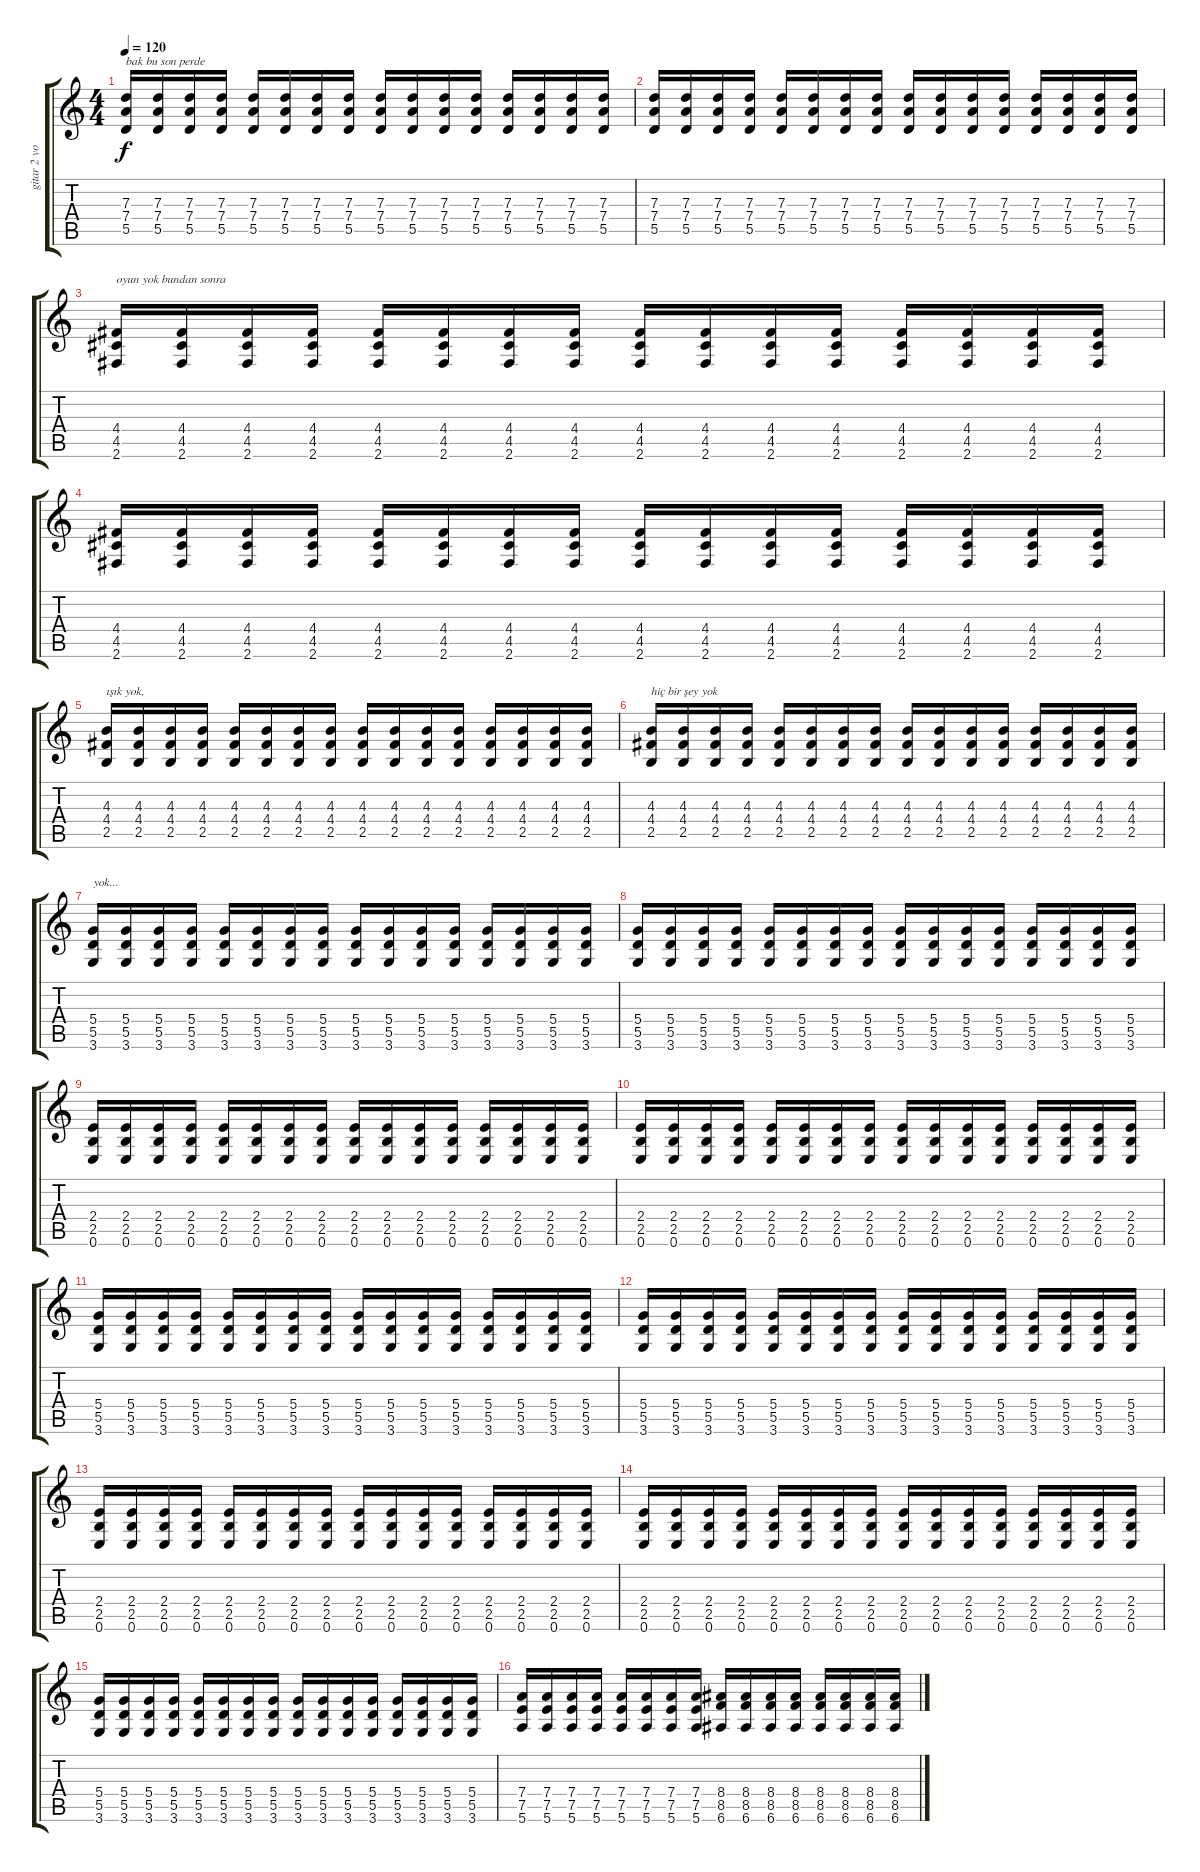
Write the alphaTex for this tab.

\track ("gitar 2 vokal" "gitar 2 vo") {instrument electricguitarclean}
\staff {score tabs}
\tuning (E4 B3 G3 D3 A2 E2) {hide}
\ts (4 4)
\tempo 120
\clef g2
\ks c
(7.3 7.4 5.5).16{txt "bak bu son perde " dy f instrument distortionguitar} (7.3 7.4 5.5).16{instrument distortionguitar} (7.3 7.4 5.5).16{instrument distortionguitar} (7.3 7.4 5.5).16{instrument distortionguitar} (7.3 7.4 5.5).16{instrument distortionguitar} (7.3 7.4 5.5).16{instrument distortionguitar} (7.3 7.4 5.5).16{instrument distortionguitar} (7.3 7.4 5.5).16{instrument distortionguitar} (7.3 7.4 5.5).16{instrument distortionguitar} (7.3 7.4 5.5).16{instrument distortionguitar} (7.3 7.4 5.5).16{instrument distortionguitar} (7.3 7.4 5.5).16{instrument distortionguitar} (7.3 7.4 5.5).16{instrument distortionguitar} (7.3 7.4 5.5).16{instrument distortionguitar} (7.3 7.4 5.5).16{instrument distortionguitar} (7.3 7.4 5.5).16{instrument distortionguitar} |
(7.3 7.4 5.5).16{instrument distortionguitar} (7.3 7.4 5.5).16{instrument distortionguitar} (7.3 7.4 5.5).16{instrument distortionguitar} (7.3 7.4 5.5).16{instrument distortionguitar} (7.3 7.4 5.5).16{instrument distortionguitar} (7.3 7.4 5.5).16{instrument distortionguitar} (7.3 7.4 5.5).16{instrument distortionguitar} (7.3 7.4 5.5).16{instrument distortionguitar} (7.3 7.4 5.5).16{instrument distortionguitar} (7.3 7.4 5.5).16{instrument distortionguitar} (7.3 7.4 5.5).16{instrument distortionguitar} (7.3 7.4 5.5).16{instrument distortionguitar} (7.3 7.4 5.5).16{instrument distortionguitar} (7.3 7.4 5.5).16{instrument distortionguitar} (7.3 7.4 5.5).16{instrument distortionguitar} (7.3 7.4 5.5).16{instrument distortionguitar} |
(4.4 4.5 2.6).16{txt "oyun yok bundan sonra"} (4.4 4.5 2.6).16 (4.4 4.5 2.6).16 (4.4 4.5 2.6).16 (4.4 4.5 2.6).16 (4.4 4.5 2.6).16 (4.4 4.5 2.6).16 (4.4 4.5 2.6).16 (4.4 4.5 2.6).16 (4.4 4.5 2.6).16 (4.4 4.5 2.6).16 (4.4 4.5 2.6).16 (4.4 4.5 2.6).16 (4.4 4.5 2.6).16 (4.4 4.5 2.6).16 (4.4 4.5 2.6).16 |
(4.4 4.5 2.6).16 (4.4 4.5 2.6).16 (4.4 4.5 2.6).16 (4.4 4.5 2.6).16 (4.4 4.5 2.6).16 (4.4 4.5 2.6).16 (4.4 4.5 2.6).16 (4.4 4.5 2.6).16 (4.4 4.5 2.6).16 (4.4 4.5 2.6).16 (4.4 4.5 2.6).16 (4.4 4.5 2.6).16 (4.4 4.5 2.6).16 (4.4 4.5 2.6).16 (4.4 4.5 2.6).16 (4.4 4.5 2.6).16 |
(4.3 4.4 2.5).16{txt "ışık yok,"} (4.3 4.4 2.5).16 (4.3 4.4 2.5).16 (4.3 4.4 2.5).16 (4.3 4.4 2.5).16 (4.3 4.4 2.5).16 (4.3 4.4 2.5).16 (4.3 4.4 2.5).16 (4.3 4.4 2.5).16 (4.3 4.4 2.5).16 (4.3 4.4 2.5).16 (4.3 4.4 2.5).16 (4.3 4.4 2.5).16 (4.3 4.4 2.5).16 (4.3 4.4 2.5).16 (4.3 4.4 2.5).16 |
(4.3 4.4 2.5).16{txt "hiç bir şey yok"} (4.3 4.4 2.5).16 (4.3 4.4 2.5).16 (4.3 4.4 2.5).16 (4.3 4.4 2.5).16 (4.3 4.4 2.5).16 (4.3 4.4 2.5).16 (4.3 4.4 2.5).16 (4.3 4.4 2.5).16 (4.3 4.4 2.5).16 (4.3 4.4 2.5).16 (4.3 4.4 2.5).16 (4.3 4.4 2.5).16 (4.3 4.4 2.5).16 (4.3 4.4 2.5).16 (4.3 4.4 2.5).16 |
(5.4 5.5 3.6).16{txt "yok..."} (5.4 5.5 3.6).16 (5.4 5.5 3.6).16 (5.4 5.5 3.6).16 (5.4 5.5 3.6).16 (5.4 5.5 3.6).16 (5.4 5.5 3.6).16 (5.4 5.5 3.6).16 (5.4 5.5 3.6).16 (5.4 5.5 3.6).16 (5.4 5.5 3.6).16 (5.4 5.5 3.6).16 (5.4 5.5 3.6).16 (5.4 5.5 3.6).16 (5.4 5.5 3.6).16 (5.4 5.5 3.6).16 |
(5.4 5.5 3.6).16 (5.4 5.5 3.6).16 (5.4 5.5 3.6).16 (5.4 5.5 3.6).16 (5.4 5.5 3.6).16 (5.4 5.5 3.6).16 (5.4 5.5 3.6).16 (5.4 5.5 3.6).16 (5.4 5.5 3.6).16 (5.4 5.5 3.6).16 (5.4 5.5 3.6).16 (5.4 5.5 3.6).16 (5.4 5.5 3.6).16 (5.4 5.5 3.6).16 (5.4 5.5 3.6).16 (5.4 5.5 3.6).16 |
(2.4 2.5 0.6).16 (2.4 2.5 0.6).16 (2.4 2.5 0.6).16 (2.4 2.5 0.6).16 (2.4 2.5 0.6).16 (2.4 2.5 0.6).16 (2.4 2.5 0.6).16 (2.4 2.5 0.6).16 (2.4 2.5 0.6).16 (2.4 2.5 0.6).16 (2.4 2.5 0.6).16 (2.4 2.5 0.6).16 (2.4 2.5 0.6).16 (2.4 2.5 0.6).16 (2.4 2.5 0.6).16 (2.4 2.5 0.6).16 |
(2.4 2.5 0.6).16 (2.4 2.5 0.6).16 (2.4 2.5 0.6).16 (2.4 2.5 0.6).16 (2.4 2.5 0.6).16 (2.4 2.5 0.6).16 (2.4 2.5 0.6).16 (2.4 2.5 0.6).16 (2.4 2.5 0.6).16 (2.4 2.5 0.6).16 (2.4 2.5 0.6).16 (2.4 2.5 0.6).16 (2.4 2.5 0.6).16 (2.4 2.5 0.6).16 (2.4 2.5 0.6).16 (2.4 2.5 0.6).16 |
(5.4 5.5 3.6).16 (5.4 5.5 3.6).16 (5.4 5.5 3.6).16 (5.4 5.5 3.6).16 (5.4 5.5 3.6).16 (5.4 5.5 3.6).16 (5.4 5.5 3.6).16 (5.4 5.5 3.6).16 (5.4 5.5 3.6).16 (5.4 5.5 3.6).16 (5.4 5.5 3.6).16 (5.4 5.5 3.6).16 (5.4 5.5 3.6).16 (5.4 5.5 3.6).16 (5.4 5.5 3.6).16 (5.4 5.5 3.6).16 |
(5.4 5.5 3.6).16 (5.4 5.5 3.6).16 (5.4 5.5 3.6).16 (5.4 5.5 3.6).16 (5.4 5.5 3.6).16 (5.4 5.5 3.6).16 (5.4 5.5 3.6).16 (5.4 5.5 3.6).16 (5.4 5.5 3.6).16 (5.4 5.5 3.6).16 (5.4 5.5 3.6).16 (5.4 5.5 3.6).16 (5.4 5.5 3.6).16 (5.4 5.5 3.6).16 (5.4 5.5 3.6).16 (5.4 5.5 3.6).16 |
(2.4 2.5 0.6).16 (2.4 2.5 0.6).16 (2.4 2.5 0.6).16 (2.4 2.5 0.6).16 (2.4 2.5 0.6).16 (2.4 2.5 0.6).16 (2.4 2.5 0.6).16 (2.4 2.5 0.6).16 (2.4 2.5 0.6).16 (2.4 2.5 0.6).16 (2.4 2.5 0.6).16 (2.4 2.5 0.6).16 (2.4 2.5 0.6).16 (2.4 2.5 0.6).16 (2.4 2.5 0.6).16 (2.4 2.5 0.6).16 |
(2.4 2.5 0.6).16 (2.4 2.5 0.6).16 (2.4 2.5 0.6).16 (2.4 2.5 0.6).16 (2.4 2.5 0.6).16 (2.4 2.5 0.6).16 (2.4 2.5 0.6).16 (2.4 2.5 0.6).16 (2.4 2.5 0.6).16 (2.4 2.5 0.6).16 (2.4 2.5 0.6).16 (2.4 2.5 0.6).16 (2.4 2.5 0.6).16 (2.4 2.5 0.6).16 (2.4 2.5 0.6).16 (2.4 2.5 0.6).16 |
(5.4 5.5 3.6).16 (5.4 5.5 3.6).16 (5.4 5.5 3.6).16 (5.4 5.5 3.6).16 (5.4 5.5 3.6).16 (5.4 5.5 3.6).16 (5.4 5.5 3.6).16 (5.4 5.5 3.6).16 (5.4 5.5 3.6).16 (5.4 5.5 3.6).16 (5.4 5.5 3.6).16 (5.4 5.5 3.6).16 (5.4 5.5 3.6).16 (5.4 5.5 3.6).16 (5.4 5.5 3.6).16 (5.4 5.5 3.6).16 |
(7.4 7.5 5.6).16 (7.4 7.5 5.6).16 (7.4 7.5 5.6).16 (7.4 7.5 5.6).16 (7.4 7.5 5.6).16 (7.4 7.5 5.6).16 (7.4 7.5 5.6).16 (7.4 7.5 5.6).16 (8.4 8.5 6.6).16 (8.4 8.5 6.6).16 (8.4 8.5 6.6).16 (8.4 8.5 6.6).16 (8.4 8.5 6.6).16 (8.4 8.5 6.6).16 (8.4 8.5 6.6).16 (8.4 8.5 6.6).16
